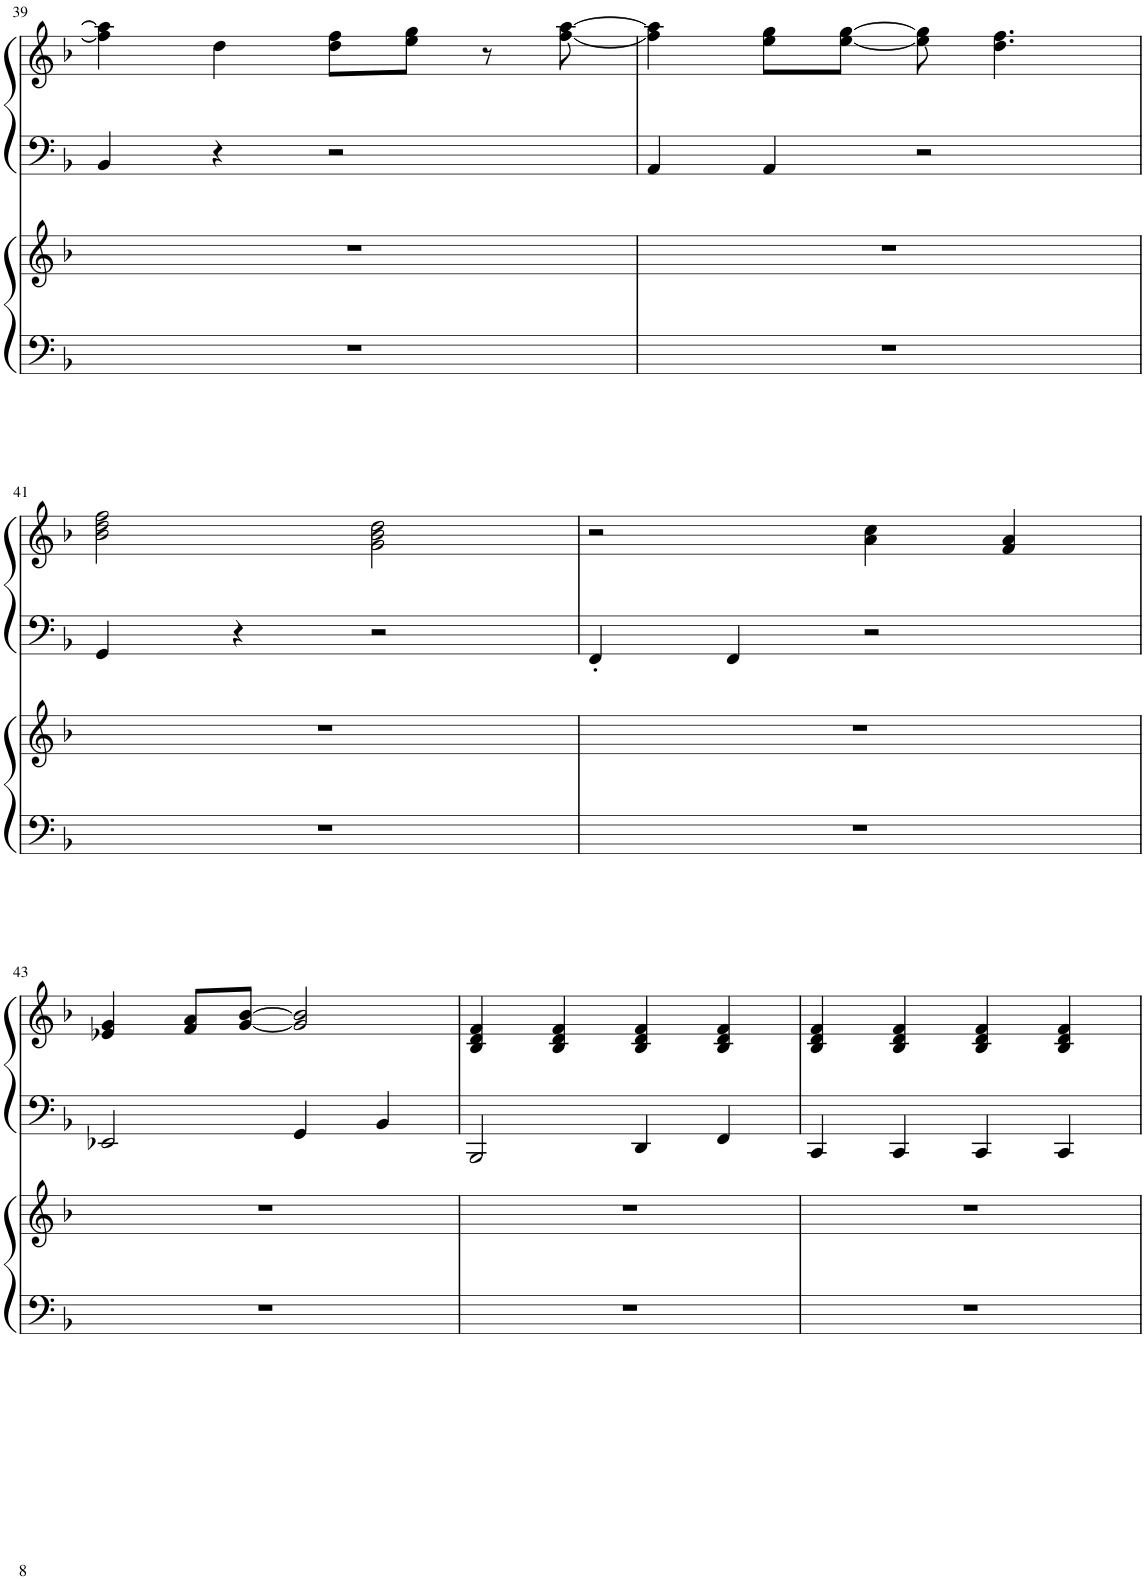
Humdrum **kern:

**kern	**kern	**kern	**kern
*part2	*part2	*part1	*part1
*staff4	*staff3	*staff2	*staff1
*I"Piano	*	*I"Piano	*
*I'Pno	*	*I'Pno	*
!!LO:PB:g=z
*clefF4	*clefG2	*clefG2	*clefG2
*k[b-]	*k[b-]	*k[b-]	*k[b-]
*	*	*M4/4	*M4/4
=39	=39	=39	=39
1r	1r	4BB-/	4ff\] 4aa\]
.	.	4r	4dd\
.	.	2r	8dd\ 8ff\L
.	.	.	8ee\ 8gg\J
.	.	.	8r
.	.	.	[<8ff\ [>8aa\
=40	=40	=40	=40
1r	1r	4AA/	4ff\] 4aa\]
.	.	4AA/	8ee\ 8gg\L
.	.	.	[<8ee\ [>8gg\J
.	.	2r	8ee\] 8gg\]
.	.	.	4.dd\ 4.ff\
!!LO:LB:g=z
=41	=41	=41	=41
1r	1r	4GG/	2b-\ 2dd\ 2ff\
.	.	4r	.
.	.	2r	2g\ 2b-\ 2dd\
=42	=42	=42	=42
1r	1r	4FF'/	2r
.	.	4FF/	.
.	.	2r	4a\ 4cc\
.	.	.	4f/ 4a/
!!LO:LB:g=z
=43	=43	=43	=43
1r	1r	2EE-X/	4e-X/ 4g/
.	.	.	8f/ 8a/L
.	.	.	[<8g/ [>8b-/J
.	.	4GG/	2g/] 2b-/]
.	.	4BB-/	.
=44	=44	=44	=44
1r	1r	2BBB-/	4B-/ 4d/ 4f/
.	.	.	4B-/ 4d/ 4f/
.	.	4DD/	4B-/ 4d/ 4f/
.	.	4FF/	4B-/ 4d/ 4f/
=45	=45	=45	=45
1r	1r	4CC/	4B-/ 4d/ 4f/
.	.	4CC/	4B-/ 4d/ 4f/
.	.	4CC/	4B-/ 4d/ 4f/
.	.	4CC/	4B-/ 4d/ 4f/
=	=	=	=
*-	*-	*-	*-
